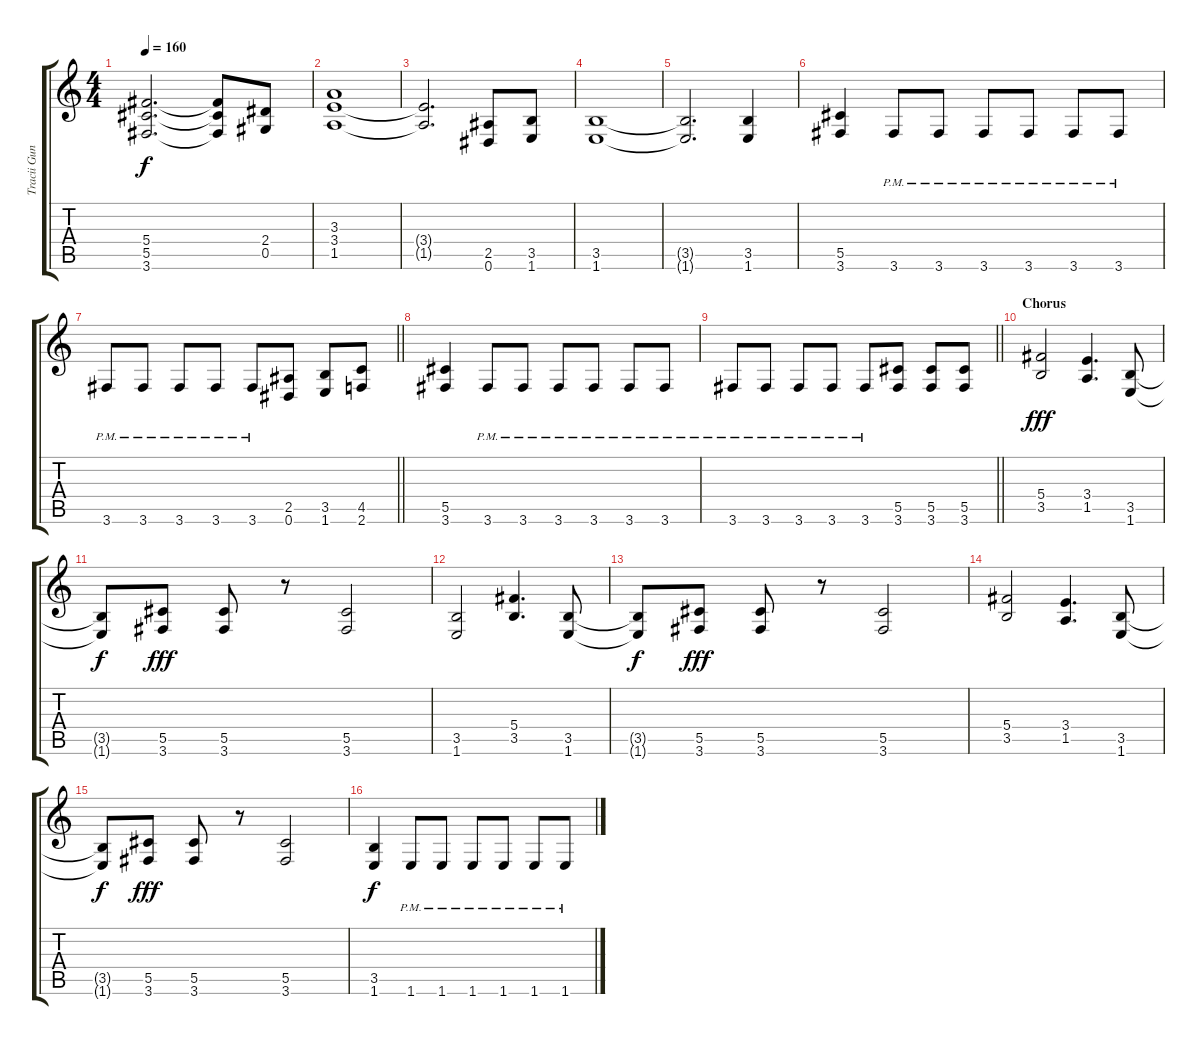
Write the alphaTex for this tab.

\track ("Tracii Guns" "Tracii Gun") {instrument distortionguitar}
\staff {score tabs}
\tuning (Eb4 Bb3 Gb3 Db3 Ab2 Eb2) {hide}
\ts (4 4)
\tempo 160
\clef g2
\ks c
(5.4{t} 5.5{t} 3.6{t}).2{d dy f} (5.4{t} 5.5{t} 3.6{t}).8 (2.4 0.5).8 |
(3.3 3.4 1.5).1 |
(3.4{t} 1.5{t}).2{d} (2.5 0.6).8 (3.5 1.6).8 |
(3.5 1.6).1 |
(3.5{t} 1.6{t}).2{d} (3.5 1.6).4 |
(5.5 3.6).4 3.6{pm}.8 3.6{pm}.8 3.6{pm}.8 3.6{pm}.8 3.6{pm}.8 3.6{pm}.8 |
\barLineRight lightlight
3.6{pm}.8 3.6{pm}.8 3.6{pm}.8 3.6{pm}.8 3.6{pm}.8 (2.5 0.6).8 (3.5 1.6).8 (4.5 2.6).8 |
(5.5 3.6).4 3.6{pm}.8 3.6{pm}.8 3.6{pm}.8 3.6{pm}.8 3.6{pm}.8 3.6{pm}.8 |
\barLineRight lightlight
3.6{pm}.8 3.6{pm}.8 3.6{pm}.8 3.6{pm}.8 3.6{pm}.8 (5.5 3.6).8 (5.5 3.6).8 (5.5 3.6).8 |
\section ("" "Chorus")
(5.4 3.5).2{dy fff} (3.4 1.5).4{d} (3.5 1.6).8 |
(3.5{t} 1.6{t}).8{dy f} (5.5 3.6).8{dy fff} (5.5 3.6).8 r.8 (5.5 3.6).2 |
(3.5 1.6).2 (5.4 3.5).4{d} (3.5 1.6).8 |
(3.5{t} 1.6{t}).8{dy f} (5.5 3.6).8{dy fff} (5.5 3.6).8 r.8 (5.5 3.6).2 |
(5.4 3.5).2 (3.4 1.5).4{d} (3.5 1.6).8 |
(3.5{t} 1.6{t}).8{dy f} (5.5 3.6).8{dy fff} (5.5 3.6).8 r.8 (5.5 3.6).2 |
(3.5 1.6).4{dy f} 1.6{pm}.8 1.6{pm}.8 1.6{pm}.8 1.6{pm}.8 1.6{pm}.8 1.6{pm}.8
